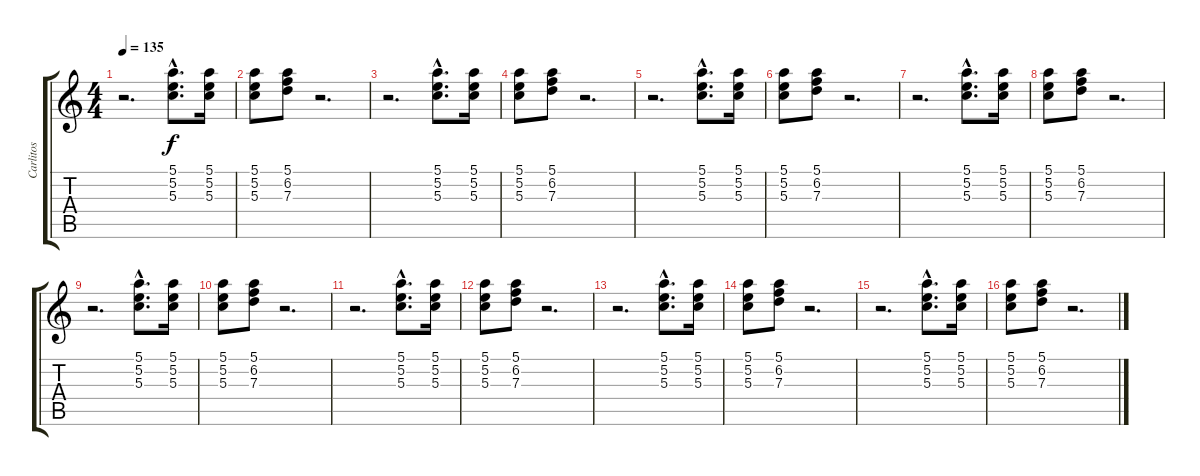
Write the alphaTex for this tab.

\track ("Carlitos" "Carlitos") {instrument distortionguitar}
\staff {score tabs}
\tuning (E4 B3 G3 D3 A2 E2) {hide}
\ts (4 4)
\tempo 135
\clef g2
\ks c
r.2{d dy f volume 9 balance 0} (5.1{hac} 5.2{hac} 5.3{hac}).8{d} (5.1 5.2 5.3).16 |
(5.1 5.2 5.3).8 (5.1 6.2 7.3).8 r.2{d} |
r.2{d} (5.1{hac} 5.2{hac} 5.3{hac}).8{d} (5.1 5.2 5.3).16 |
(5.1 5.2 5.3).8 (5.1 6.2 7.3).8 r.2{d} |
r.2{d} (5.1{hac} 5.2{hac} 5.3{hac}).8{d} (5.1 5.2 5.3).16 |
(5.1 5.2 5.3).8 (5.1 6.2 7.3).8 r.2{d} |
r.2{d} (5.1{hac} 5.2{hac} 5.3{hac}).8{d} (5.1 5.2 5.3).16 |
(5.1 5.2 5.3).8 (5.1 6.2 7.3).8 r.2{d} |
r.2{d} (5.1{hac} 5.2{hac} 5.3{hac}).8{d} (5.1 5.2 5.3).16 |
(5.1 5.2 5.3).8 (5.1 6.2 7.3).8 r.2{d} |
r.2{d} (5.1{hac} 5.2{hac} 5.3{hac}).8{d} (5.1 5.2 5.3).16 |
(5.1 5.2 5.3).8 (5.1 6.2 7.3).8 r.2{d} |
r.2{d} (5.1{hac} 5.2{hac} 5.3{hac}).8{d} (5.1 5.2 5.3).16 |
(5.1 5.2 5.3).8 (5.1 6.2 7.3).8 r.2{d} |
r.2{d} (5.1{hac} 5.2{hac} 5.3{hac}).8{d} (5.1 5.2 5.3).16 |
(5.1 5.2 5.3).8 (5.1 6.2 7.3).8 r.2{d}
